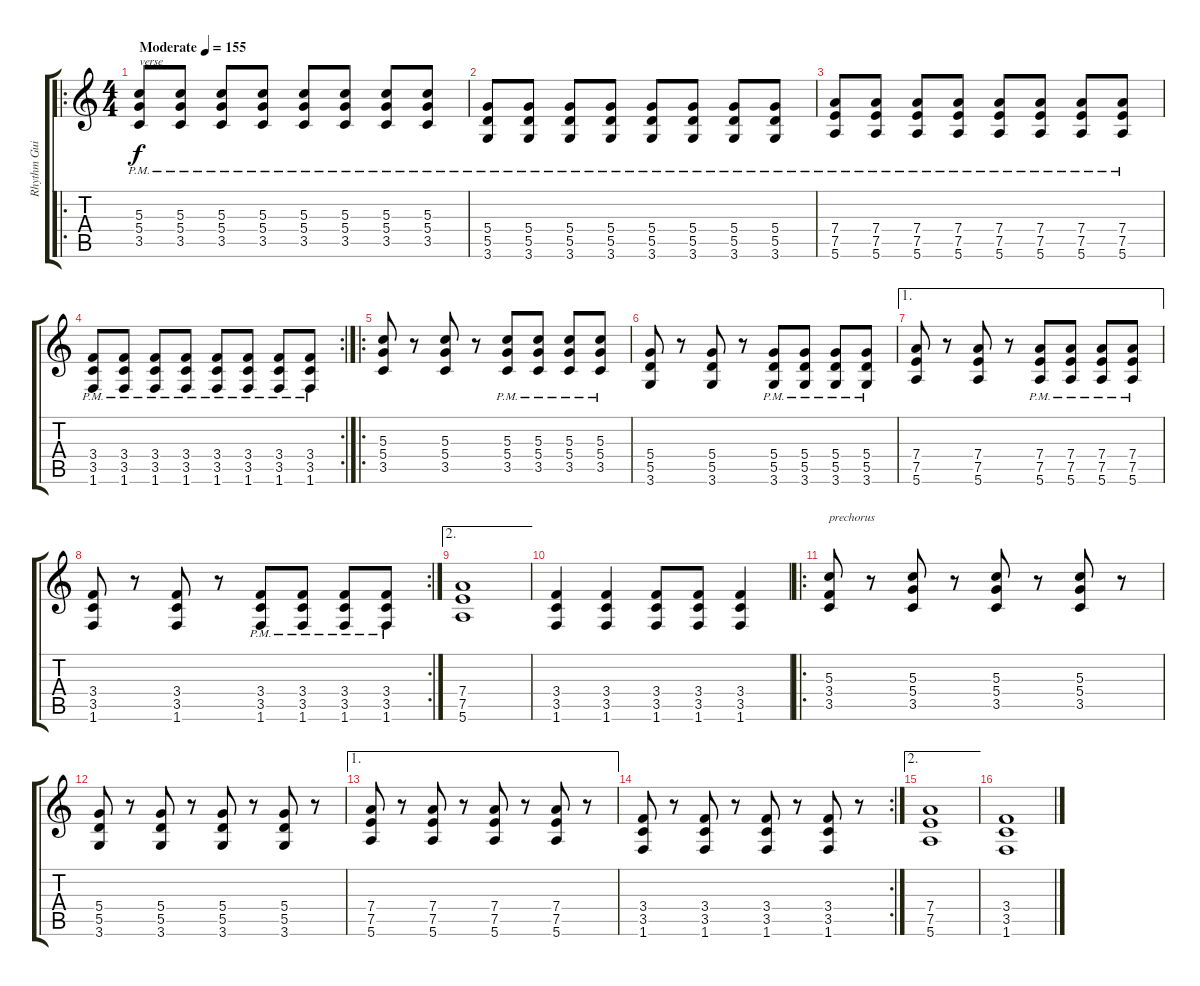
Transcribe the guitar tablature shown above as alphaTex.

\track ("Rhythm Guitar" "Rhythm Gui") {instrument distortionguitar}
\staff {score tabs}
\tuning (E4 B3 G3 D3 A2 E2) {hide}
\ro
\ts (4 4)
\tempo (155 "Moderate")
\clef g2
\ks c
(5.3{pm} 5.4{pm} 3.5{pm}).8{txt "verse" dy f instrument distortionguitar} (5.3{pm} 5.4{pm} 3.5{pm}).8 (5.3{pm} 5.4{pm} 3.5{pm}).8 (5.3{pm} 5.4{pm} 3.5{pm}).8 (5.3{pm} 5.4{pm} 3.5{pm}).8 (5.3{pm} 5.4{pm} 3.5{pm}).8 (5.3{pm} 5.4{pm} 3.5{pm}).8 (5.3{pm} 5.4{pm} 3.5{pm}).8 |
(5.4{pm} 5.5{pm} 3.6{pm}).8 (5.4{pm} 5.5{pm} 3.6{pm}).8 (5.4{pm} 5.5{pm} 3.6{pm}).8 (5.4{pm} 5.5{pm} 3.6{pm}).8 (5.4{pm} 5.5{pm} 3.6{pm}).8 (5.4{pm} 5.5{pm} 3.6{pm}).8 (5.4{pm} 5.5{pm} 3.6{pm}).8 (5.4{pm} 5.5{pm} 3.6{pm}).8 |
(7.4{pm} 7.5{pm} 5.6{pm}).8 (7.4{pm} 7.5{pm} 5.6{pm}).8 (7.4{pm} 7.5{pm} 5.6{pm}).8 (7.4{pm} 7.5{pm} 5.6{pm}).8 (7.4{pm} 7.5{pm} 5.6{pm}).8 (7.4{pm} 7.5{pm} 5.6{pm}).8 (7.4{pm} 7.5{pm} 5.6{pm}).8 (7.4{pm} 7.5{pm} 5.6{pm}).8 |
\rc 2
(3.4{pm} 3.5{pm} 1.6{pm}).8 (3.4{pm} 3.5{pm} 1.6{pm}).8 (3.4{pm} 3.5{pm} 1.6{pm}).8 (3.4{pm} 3.5{pm} 1.6{pm}).8 (3.4{pm} 3.5{pm} 1.6{pm}).8 (3.4{pm} 3.5{pm} 1.6{pm}).8 (3.4{pm} 3.5{pm} 1.6{pm}).8 (3.4{pm} 3.5{pm} 1.6{pm}).8 |
\ro
(5.3 5.4 3.5).8 r.8 (5.3 5.4 3.5).8 r.8 (5.3{pm} 5.4{pm} 3.5{pm}).8 (5.3{pm} 5.4{pm} 3.5{pm}).8 (5.3{pm} 5.4{pm} 3.5{pm}).8 (5.3{pm} 5.4{pm} 3.5{pm}).8 |
(5.4 5.5 3.6).8 r.8 (5.4 5.5 3.6).8 r.8 (5.4{pm} 5.5{pm} 3.6{pm}).8 (5.4{pm} 5.5{pm} 3.6{pm}).8 (5.4{pm} 5.5{pm} 3.6{pm}).8 (5.4{pm} 5.5{pm} 3.6{pm}).8 |
\ae 1
(7.4 7.5 5.6).8 r.8 (7.4 7.5 5.6).8 r.8 (7.4{pm} 7.5{pm} 5.6{pm}).8 (7.4{pm} 7.5{pm} 5.6{pm}).8 (7.4{pm} 7.5{pm} 5.6{pm}).8 (7.4{pm} 7.5{pm} 5.6{pm}).8 |
\rc 2
(3.4 3.5 1.6).8 r.8 (3.4 3.5 1.6).8 r.8 (3.4{pm} 3.5{pm} 1.6{pm}).8 (3.4{pm} 3.5{pm} 1.6{pm}).8 (3.4{pm} 3.5{pm} 1.6{pm}).8 (3.4{pm} 3.5{pm} 1.6{pm}).8 |
\ae 2
(7.4 7.5 5.6).1 |
(3.4 3.5 1.6).4 (3.4 3.5 1.6).4 (3.4 3.5 1.6).8 (3.4 3.5 1.6).8 (3.4 3.5 1.6).4 |
\ro
(5.3 3.4 3.5).8{txt "prechorus"} r.8 (5.3 5.4 3.5).8 r.8 (5.3 5.4 3.5).8 r.8 (5.3 5.4 3.5).8 r.8 |
(5.4 5.5 3.6).8 r.8 (5.4 5.5 3.6).8 r.8 (5.4 5.5 3.6).8 r.8 (5.4 5.5 3.6).8 r.8 |
\ae 1
(7.4 7.5 5.6).8 r.8 (7.4 7.5 5.6).8 r.8 (7.4 7.5 5.6).8 r.8 (7.4 7.5 5.6).8 r.8 |
\rc 2
(3.4 3.5 1.6).8 r.8 (3.4 3.5 1.6).8 r.8 (3.4 3.5 1.6).8 r.8 (3.4 3.5 1.6).8 r.8 |
\ae 2
(7.4 7.5 5.6).1 |
(3.4 3.5 1.6).1
